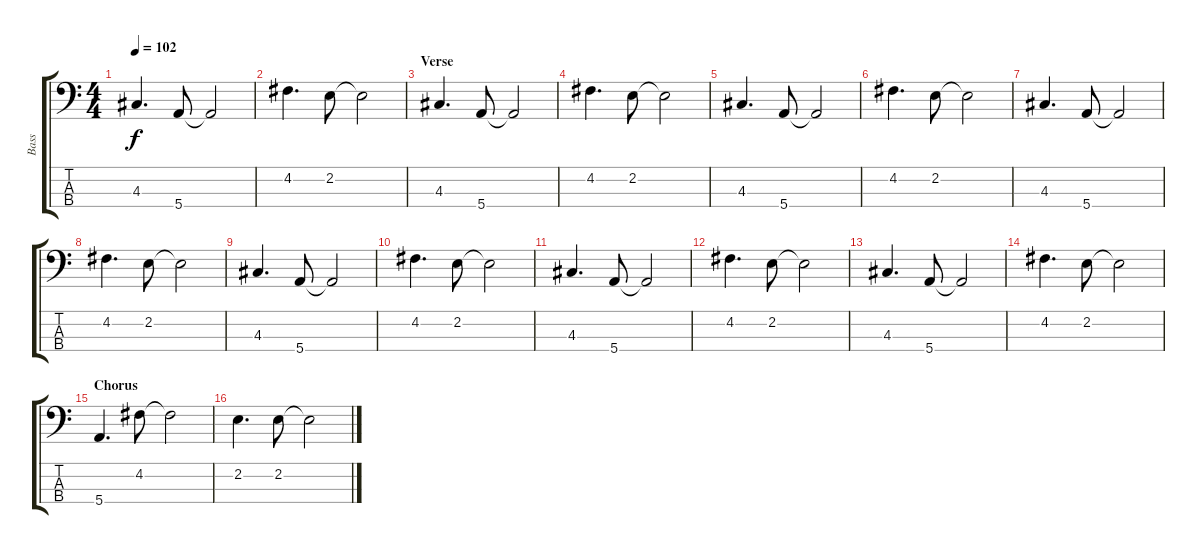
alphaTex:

\track ("Bass" "Bass") {instrument acousticbass}
\staff {score tabs}
\tuning (G2 D2 A1 E1) {hide}
\ts (4 4)
\tempo 102
\clef f4
\ks c
4.3.4{d dy f} 5.4.8 5.4{t}.2 |
4.2.4{d} 2.2.8 2.2{t}.2 |
\section ("" "Verse")
4.3.4{d} 5.4.8 5.4{t}.2 |
4.2.4{d} 2.2.8 2.2{t}.2 |
4.3.4{d} 5.4.8 5.4{t}.2 |
4.2.4{d} 2.2.8 2.2{t}.2 |
4.3.4{d} 5.4.8 5.4{t}.2 |
4.2.4{d} 2.2.8 2.2{t}.2 |
4.3.4{d} 5.4.8 5.4{t}.2 |
4.2.4{d} 2.2.8 2.2{t}.2 |
4.3.4{d} 5.4.8 5.4{t}.2 |
4.2.4{d} 2.2.8 2.2{t}.2 |
4.3.4{d} 5.4.8 5.4{t}.2 |
4.2.4{d} 2.2.8 2.2{t}.2 |
\section ("" "Chorus")
5.4.4{d} 4.2.8 4.2{t}.2 |
2.2.4{d} 2.2.8 2.2{t}.2
